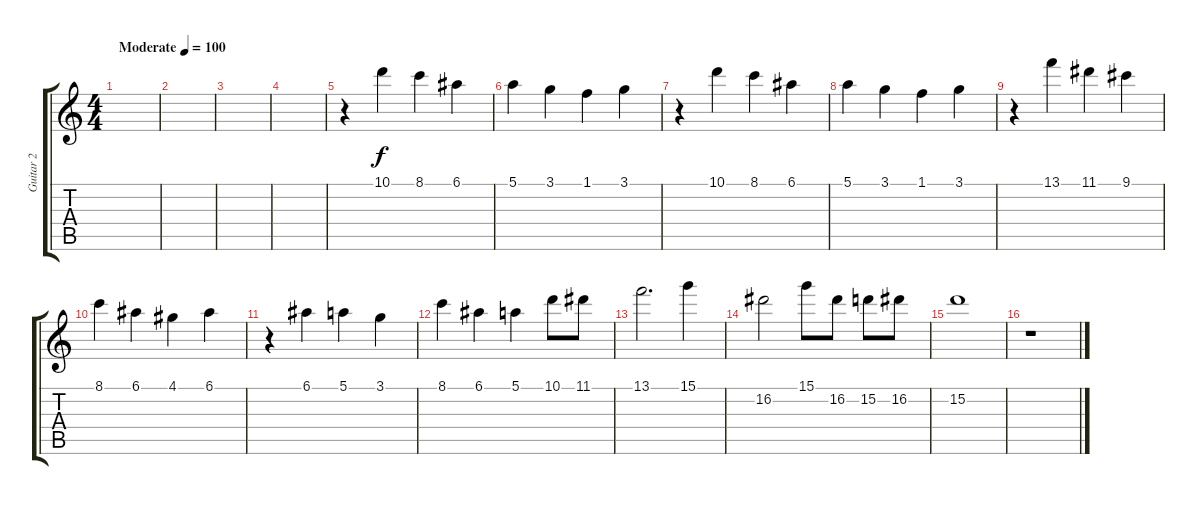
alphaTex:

\track ("Guitar 2" "Guitar 2") {instrument overdrivenguitar}
\staff {score tabs}
\tuning (E4 B3 G3 D3 A2 E2) {hide}
\ts (4 4)
\tempo (100 "Moderate")
\clef g2
\ks c
|
|
|
|
r.4 10.1.4 8.1.4 6.1.4 |
5.1.4 3.1.4 1.1.4 3.1.4 |
r.4 10.1.4 8.1.4 6.1.4 |
5.1.4 3.1.4 1.1.4 3.1.4 |
r.4 13.1.4 11.1.4 9.1.4 |
8.1.4 6.1.4 4.1.4 6.1.4 |
r.4 6.1.4 5.1.4 3.1.4 |
8.1.4 6.1.4 5.1.4 10.1.8 11.1.8 |
13.1.2{d} 15.1.4 |
16.2.2 15.1.8 16.2.8 15.2.8 16.2.8 |
15.2.1 |
r.1
